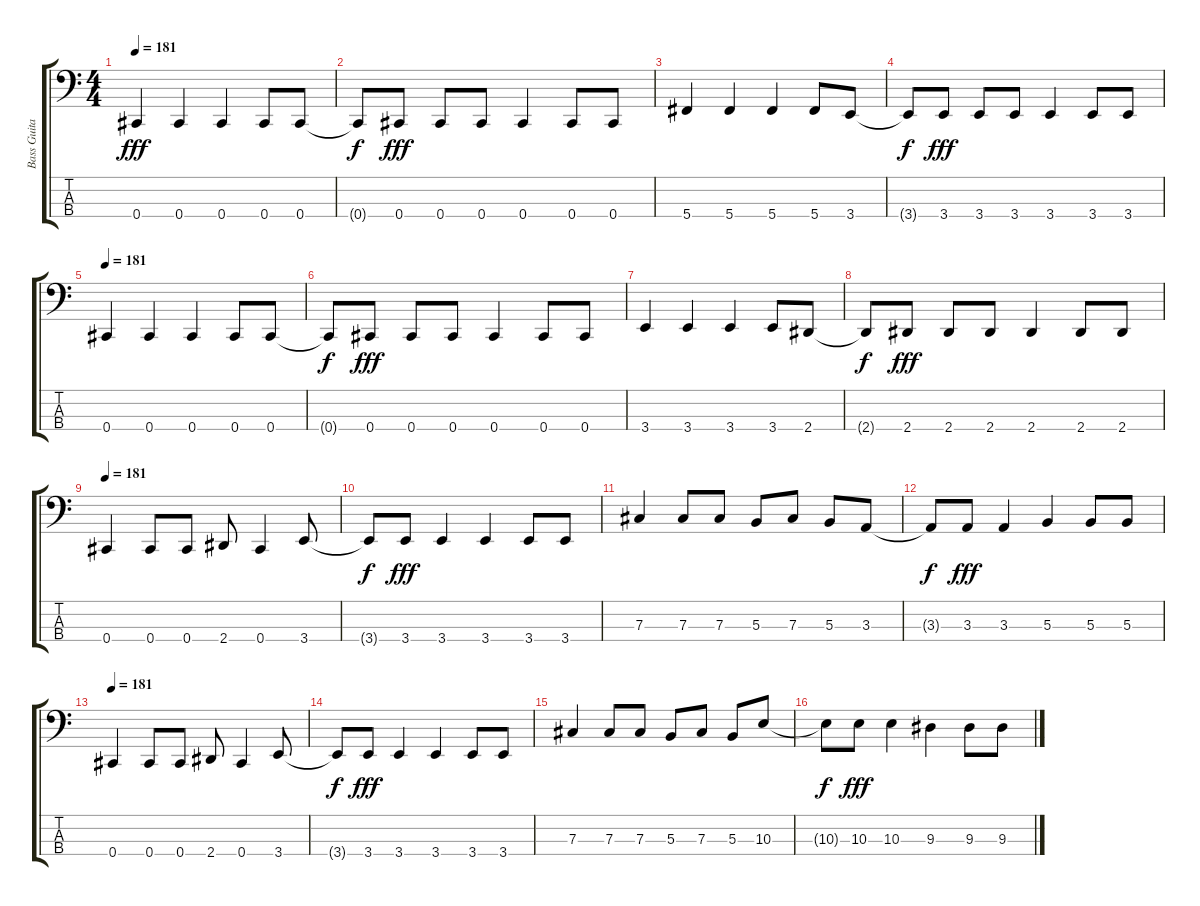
\track ("Bass Guitar" "Bass Guita") {instrument electricbassfinger}
\staff {score tabs}
\tuning (E2 B1 Gb1 Db1) {hide}
\ts (4 4)
\tempo 181
\clef f4
\ks c
0.4.4{dy fff} 0.4.4 0.4.4 0.4.8 0.4.8 |
0.4{t}.8{dy f} 0.4.8{dy fff} 0.4.8 0.4.8 0.4.4 0.4.8 0.4.8 |
5.4.4 5.4.4 5.4.4 5.4.8 3.4.8 |
3.4{t}.8{dy f} 3.4.8{dy fff} 3.4.8 3.4.8 3.4.4 3.4.8 3.4.8 |
\tempo 181
0.4.4 0.4.4 0.4.4 0.4.8 0.4.8 |
0.4{t}.8{dy f} 0.4.8{dy fff} 0.4.8 0.4.8 0.4.4 0.4.8 0.4.8 |
3.4.4 3.4.4 3.4.4 3.4.8 2.4.8 |
2.4{t}.8{dy f} 2.4.8{dy fff} 2.4.8 2.4.8 2.4.4 2.4.8 2.4.8 |
\tempo 181
0.4.4 0.4.8 0.4.8 2.4.8 0.4.4 3.4.8 |
3.4{t}.8{dy f} 3.4.8{dy fff} 3.4.4 3.4.4 3.4.8 3.4.8 |
7.3.4 7.3.8 7.3.8 5.3.8 7.3.8 5.3.8 3.3.8 |
3.3{t}.8{dy f} 3.3.8{dy fff} 3.3.4 5.3.4 5.3.8 5.3.8 |
\tempo 181
0.4.4 0.4.8 0.4.8 2.4.8 0.4.4 3.4.8 |
3.4{t}.8{dy f} 3.4.8{dy fff} 3.4.4 3.4.4 3.4.8 3.4.8 |
7.3.4 7.3.8 7.3.8 5.3.8 7.3.8 5.3.8 10.3.8 |
10.3{t}.8{dy f} 10.3.8{dy fff} 10.3.4 9.3.4 9.3.8 9.3.8
